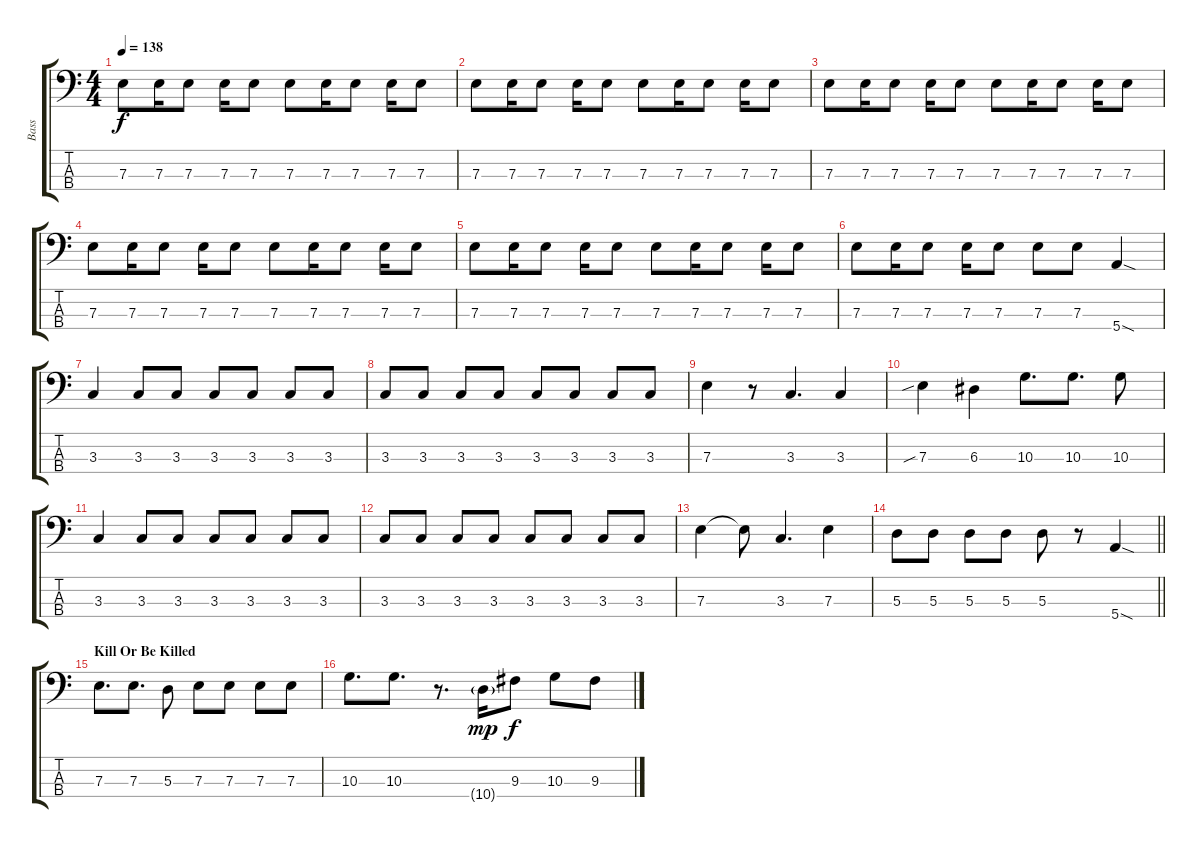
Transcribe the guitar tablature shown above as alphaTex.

\track ("Bass" "Bass") {instrument electricbassfinger}
\staff {score tabs}
\tuning (G2 D2 A1 E1) {hide}
\ts (4 4)
\tempo 138
\clef f4
\ks c
7.3.8{dy f} 7.3.16 7.3.8 7.3.16 7.3.8 7.3.8 7.3.16 7.3.8 7.3.16 7.3.8 |
7.3.8 7.3.16 7.3.8 7.3.16 7.3.8 7.3.8 7.3.16 7.3.8 7.3.16 7.3.8 |
7.3.8 7.3.16 7.3.8 7.3.16 7.3.8 7.3.8 7.3.16 7.3.8 7.3.16 7.3.8 |
7.3.8 7.3.16 7.3.8 7.3.16 7.3.8 7.3.8 7.3.16 7.3.8 7.3.16 7.3.8 |
7.3.8 7.3.16 7.3.8 7.3.16 7.3.8 7.3.8 7.3.16 7.3.8 7.3.16 7.3.8 |
7.3.8 7.3.16 7.3.8 7.3.16 7.3.8 7.3.8 7.3.8 5.4{sod}.4 |
3.3.4 3.3.8 3.3.8 3.3.8 3.3.8 3.3.8 3.3.8 |
3.3.8 3.3.8 3.3.8 3.3.8 3.3.8 3.3.8 3.3.8 3.3.8 |
7.3.4 r.8 3.3.4{d} 3.3.4 |
7.3{sib}.4 6.3.4 10.3.8{d} 10.3.8{d} 10.3.8 |
3.3.4 3.3.8 3.3.8 3.3.8 3.3.8 3.3.8 3.3.8 |
3.3.8 3.3.8 3.3.8 3.3.8 3.3.8 3.3.8 3.3.8 3.3.8 |
7.3.4 7.3{t}.8 3.3.4{d} 7.3.4 |
\barLineRight lightlight
5.3.8 5.3.8 5.3.8 5.3.8 5.3.8 r.8 5.4{sod}.4 |
\section ("" "Kill Or Be Killed")
7.3.8{d} 7.3.8{d} 5.3.8 7.3.8 7.3.8 7.3.8 7.3.8 |
10.3.8{d} 10.3.8{d} r.8{d} 10.4{g}.16{dy mp} 9.3.8{dy f} 10.3.8 9.3.8
